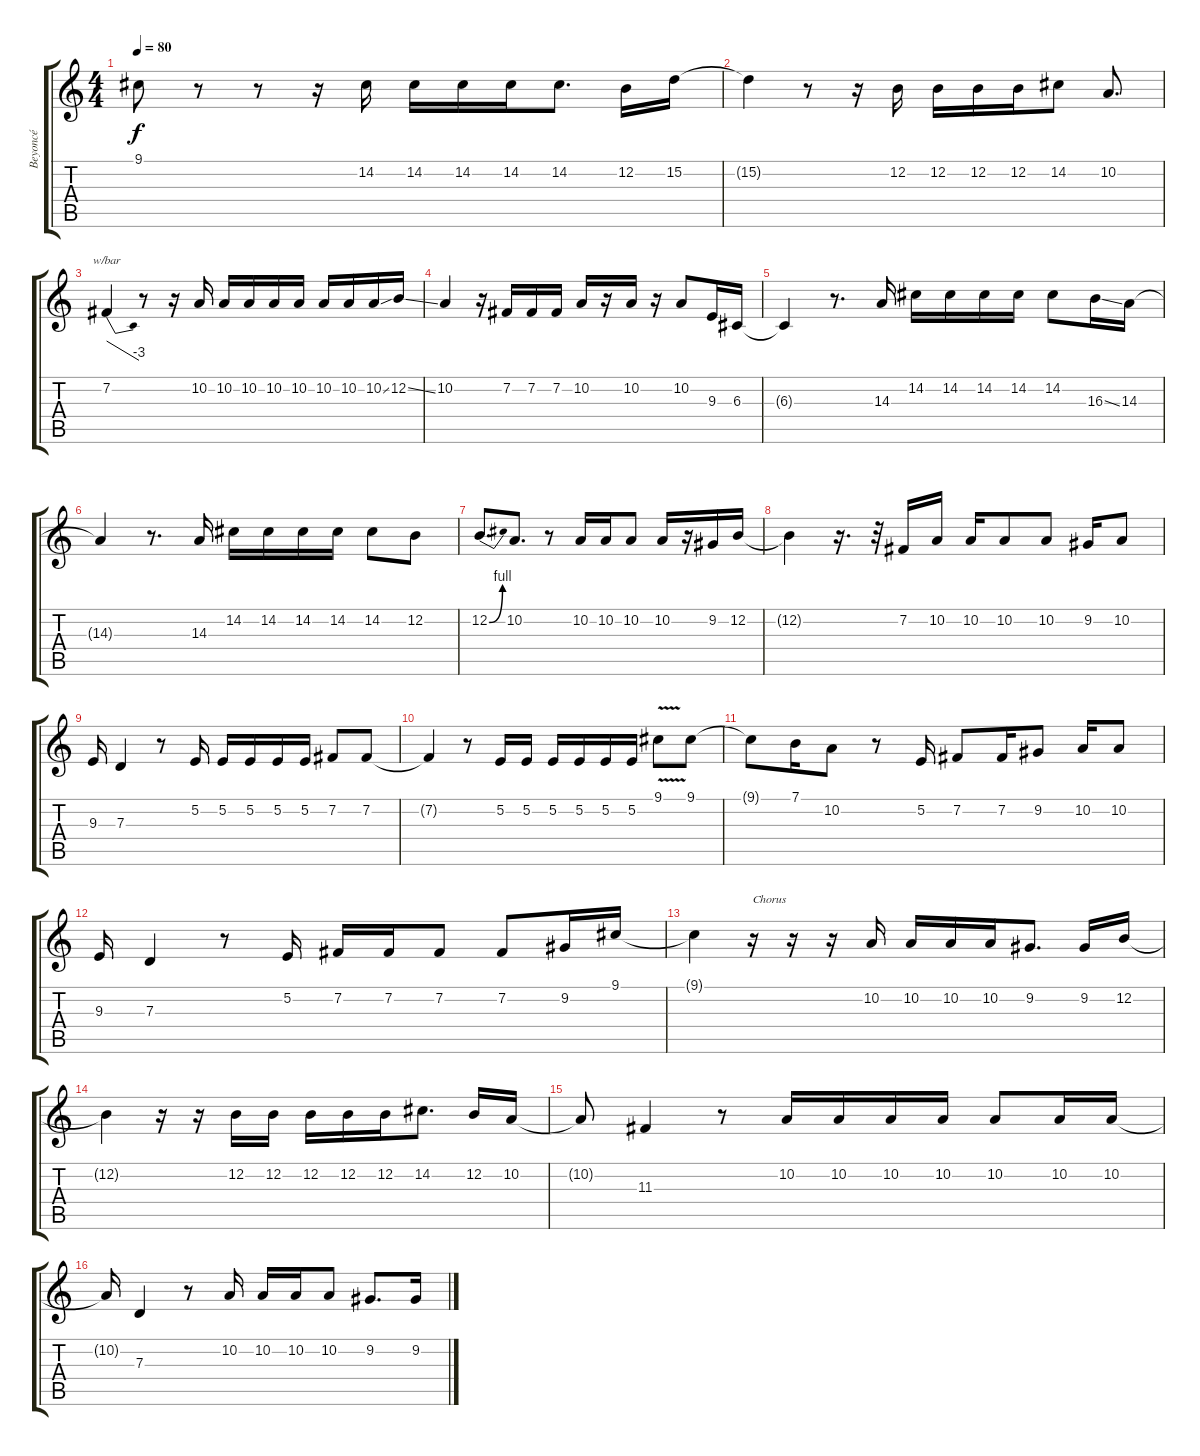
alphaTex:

\track ("Beyoncé" "Beyoncé") {instrument clarinet}
\staff {score tabs}
\tuning (E4 B3 G3 D3 A2 E2) {hide}
\ts (4 4)
\tempo 80
\clef g2
\ks c
9.1{t}.8{dy f} r.8 r.8 r.16 14.2.16 14.2.16 14.2.16 14.2.16 14.2.8{d} 12.2.16 15.2.16 |
15.2{t}.4 r.8 r.16 12.2.16 12.2.16 12.2.16 12.2.16 14.2.8 10.2.8{d} |
7.2.4{tbe (dive default 0 0 60 -12)} r.8 r.16 10.2.16 10.2.16 10.2.16 10.2.16 10.2.16 10.2.16 10.2.16 10.2{ss}.16 12.2{ss}.16 |
10.2.4 r.16 7.2.16 7.2.16 7.2.16 10.2.16 r.16 10.2.16 r.16 10.2.8 9.3.16 6.3.16 |
6.3{t}.4 r.8{d} 14.3.16 14.2.16 14.2.16 14.2.16 14.2.16 14.2.8 16.3{ss}.16 14.3.16 |
14.3{t}.4 r.8{d} 14.3.16 14.2.16 14.2.16 14.2.16 14.2.16 14.2.8 12.2.8 |
12.2{be (bend 0 0 60 4)}.8{d} 10.2.8{d} r.8 10.2.16 10.2.16 10.2.8 10.2.16 r.16 9.2.16 12.2.16 |
12.2{t}.4 r.16{d} r.32 7.2.16 10.2.16 10.2.16 10.2.8 10.2.8 9.2.16 10.2.8 |
9.3.16 7.3.4 r.8 5.2.16 5.2.16 5.2.16 5.2.16 5.2.16 7.2.8 7.2.8 |
7.2{t}.4 r.8 5.2.16 5.2.16 5.2.16 5.2.16 5.2.16 5.2.16 9.1{v}.8 9.1.8 |
9.1{t}.8 7.1.16 10.2.8 r.8 5.2.16 7.2.8 7.2.16 9.2.8 10.2.16 10.2.8 |
9.3.16 7.3.4 r.8 5.2.16 7.2.16 7.2.16 7.2.8 7.2.8 9.2.16 9.1.16 |
9.1{t}.4 r.16{txt "Chorus"} r.16 r.16 10.2.16 10.2.16 10.2.16 10.2.16 9.2.8{d} 9.2.16 12.2.16 |
12.2{t}.4 r.16 r.16 12.2.16 12.2.16 12.2.16 12.2.16 12.2.16 14.2.8{d} 12.2.16 10.2.16 |
10.2{t}.8 11.3.4 r.8 10.2.16 10.2.16 10.2.16 10.2.16 10.2.8 10.2.16 10.2.16 |
10.2{t}.16 7.3.4 r.8 10.2.16 10.2.16 10.2.16 10.2.8 9.2.8{d} 9.2.16
